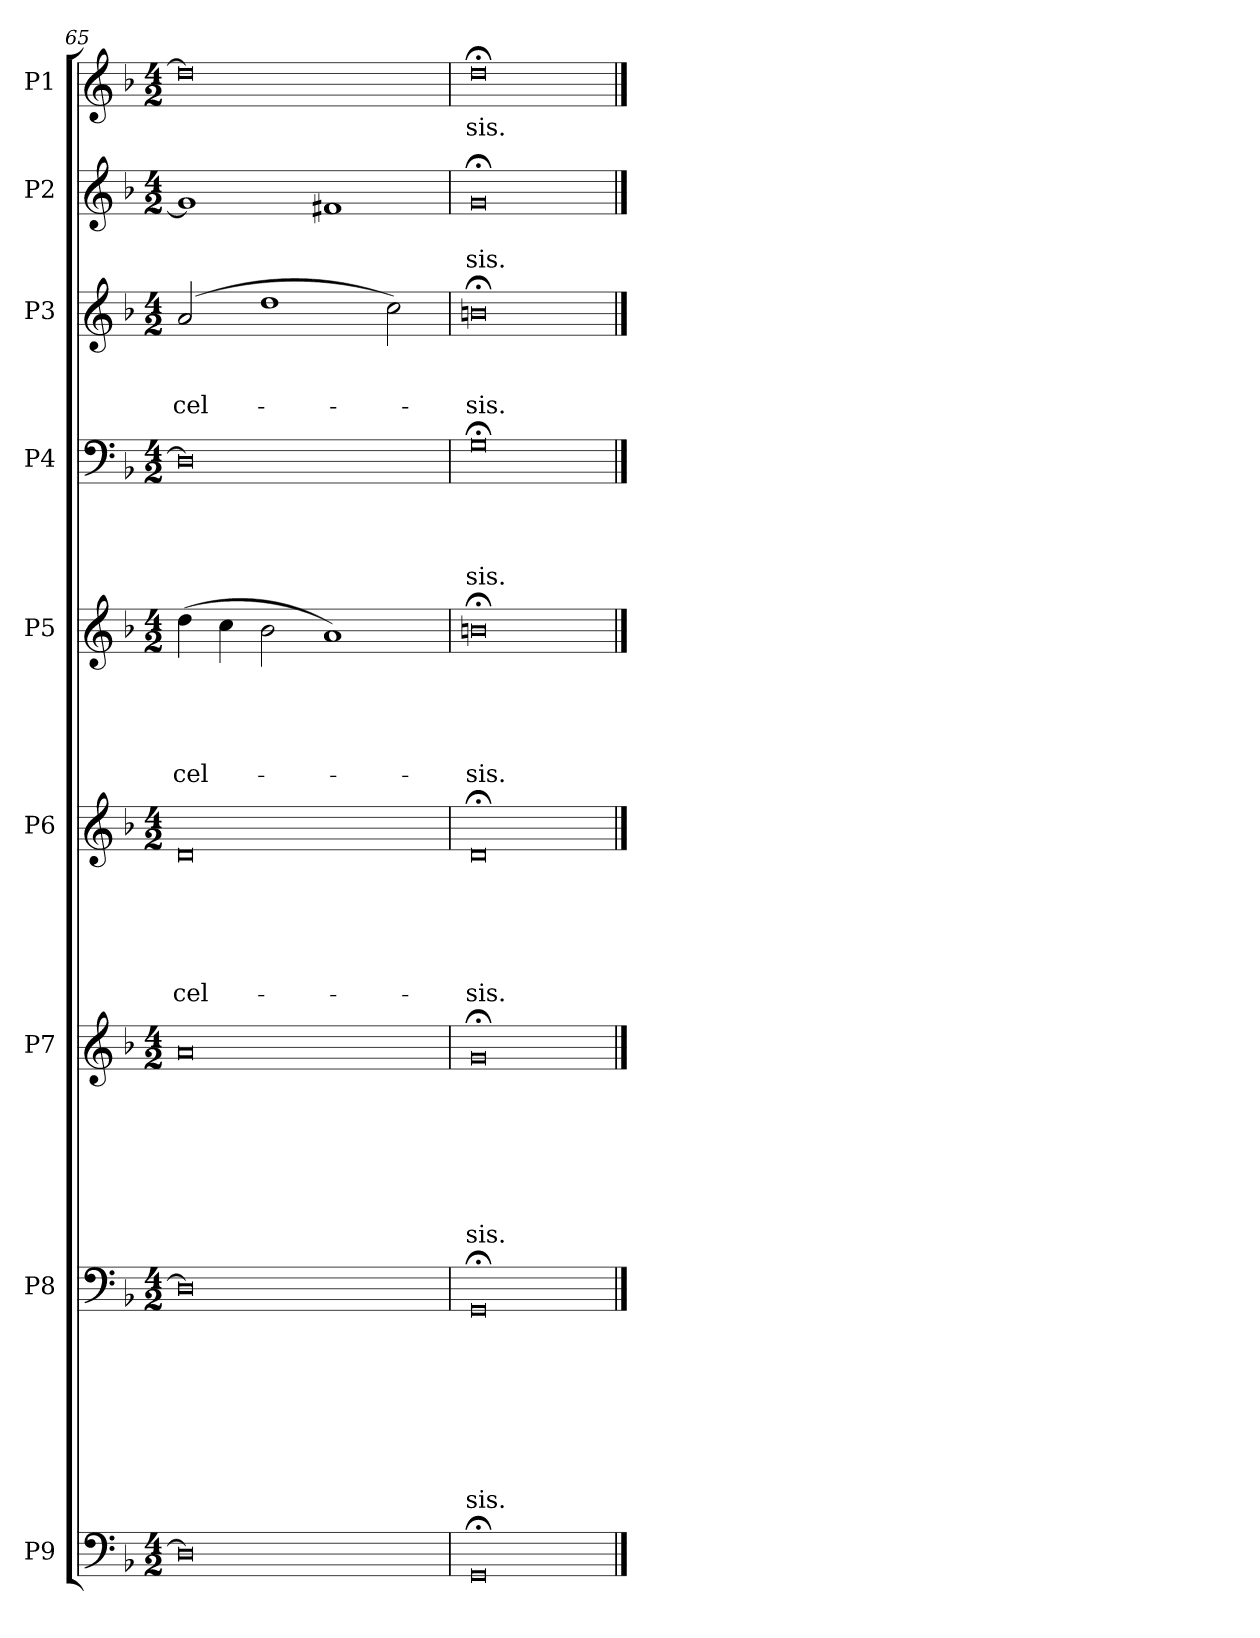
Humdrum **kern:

**kern	**kern	**text	**text	**text	**text	**text	**text	**text	**text	**kern	**text	**text	**text	**text	**text	**text	**text	**kern	**text	**text	**text	**text	**text	**text	**kern	**text	**text	**text	**text	**text	**kern	**text	**text	**text	**text	**kern	**text	**text	**text	**kern	**text	**text	**kern	**text
*part9	*part8	*part8	*part8	*part8	*part8	*part8	*part8	*part8	*part8	*part7	*part7	*part7	*part7	*part7	*part7	*part7	*part7	*part6	*part6	*part6	*part6	*part6	*part6	*part6	*part5	*part5	*part5	*part5	*part5	*part5	*part4	*part4	*part4	*part4	*part4	*part3	*part3	*part3	*part3	*part2	*part2	*part2	*part1	*part1
*staff9	*staff8	*staff8	*staff8	*staff8	*staff8	*staff8	*staff8	*staff8	*staff8	*staff7	*staff7	*staff7	*staff7	*staff7	*staff7	*staff7	*staff7	*staff6	*staff6	*staff6	*staff6	*staff6	*staff6	*staff6	*staff5	*staff5	*staff5	*staff5	*staff5	*staff5	*staff4	*staff4	*staff4	*staff4	*staff4	*staff3	*staff3	*staff3	*staff3	*staff2	*staff2	*staff2	*staff1	*staff1
*I"P9	*I"P8	*	*	*	*	*	*	*	*	*I"P7	*	*	*	*	*	*	*	*I"P6	*	*	*	*	*	*	*I"P5	*	*	*	*	*	*I"P4	*	*	*	*	*I"P3	*	*	*	*I"P2	*	*	*I"P1	*
*clefF4	*clefF4	*	*	*	*	*	*	*	*	*clefG2	*	*	*	*	*	*	*	*clefG2	*	*	*	*	*	*	*clefG2	*	*	*	*	*	*clefF4	*	*	*	*	*clefG2	*	*	*	*clefG2	*	*	*clefG2	*
*	*	*	*	*	*	*	*	*	*	*ITrd7c12	*	*	*	*	*	*	*	*	*	*	*	*	*	*	*	*	*	*	*	*	*	*	*	*	*	*ITrd7c12	*	*	*	*	*	*	*	*
*k[b-]	*k[b-]	*	*	*	*	*	*	*	*	*k[b-]	*	*	*	*	*	*	*	*k[b-]	*	*	*	*	*	*	*k[b-]	*	*	*	*	*	*k[b-]	*	*	*	*	*k[b-]	*	*	*	*k[b-]	*	*	*k[b-]	*
*F:	*F:	*	*	*	*	*	*	*	*	*F:	*	*	*	*	*	*	*	*F:	*	*	*	*	*	*	*F:	*	*	*	*	*	*F:	*	*	*	*	*F:	*	*	*	*F:	*	*	*F:	*
*M4/2	*M4/2	*	*	*	*	*	*	*	*	*M4/2	*	*	*	*	*	*	*	*M4/2	*	*	*	*	*	*	*M4/2	*	*	*	*	*	*M4/2	*	*	*	*	*M4/2	*	*	*	*M4/2	*	*	*M4/2	*
=65	=65	=65	=65	=65	=65	=65	=65	=65	=65	=65	=65	=65	=65	=65	=65	=65	=65	=65	=65	=65	=65	=65	=65	=65	=65	=65	=65	=65	=65	=65	=65	=65	=65	=65	=65	=65	=65	=65	=65	=65	=65	=65	=65	=65
!	!	!	!	!	!	!	!	!	!	!	!	!	!	!	!	!	!	!	!	!	!	!	!	!LO:LY:b	!	!	!	!	!	!LO:LY:b	!	!	!	!	!	!	!	!	!LO:LY:b	!	!	!	!	!
0D]	0D]	.	.	.	.	.	.	.	.	0A	.	.	.	.	.	.	.	0d	.	.	.	.	.	-cel-	(>4dd\	.	.	.	.	-cel-	0D]	.	.	.	.	(>2A/	.	.	-cel-	1g]	.	.	0dd]	.
.	.	.	.	.	.	.	.	.	.	.	.	.	.	.	.	.	.	.	.	.	.	.	.	.	4cc\	.	.	.	.	.	.	.	.	.	.	.	.	.	.	.	.	.	.	.
.	.	.	.	.	.	.	.	.	.	.	.	.	.	.	.	.	.	.	.	.	.	.	.	.	2b-\	.	.	.	.	.	.	.	.	.	.	1d	.	.	.	.	.	.	.	.
.	.	.	.	.	.	.	.	.	.	.	.	.	.	.	.	.	.	.	.	.	.	.	.	.	1a)	.	.	.	.	.	.	.	.	.	.	.	.	.	.	1f#X	.	.	.	.
.	.	.	.	.	.	.	.	.	.	.	.	.	.	.	.	.	.	.	.	.	.	.	.	.	.	.	.	.	.	.	.	.	.	.	.	2c\)	.	.	.	.	.	.	.	.
=66	=66	=66	=66	=66	=66	=66	=66	=66	=66	=66	=66	=66	=66	=66	=66	=66	=66	=66	=66	=66	=66	=66	=66	=66	=66	=66	=66	=66	=66	=66	=66	=66	=66	=66	=66	=66	=66	=66	=66	=66	=66	=66	=66	=66
!	!	!	!	!	!	!	!	!	!LO:LY:b	!	!	!	!	!	!	!	!LO:LY:b	!	!	!	!	!	!	!LO:LY:b	!	!	!	!	!	!LO:LY:b	!	!	!	!	!LO:LY:b	!	!	!	!LO:LY:b	!	!	!LO:LY:b	!	!LO:LY:b
0GG;	0GG;	.	.	.	.	.	.	.	-sis.	0G;	.	.	.	.	.	.	-sis.	0d;	.	.	.	.	.	-sis.	0bn;<	.	.	.	.	-sis.	0G;<	.	.	.	-sis.	0Bn;<	.	.	-sis.	0g;	.	-sis.	0dd;<	-sis.
==	==	==	==	==	==	==	==	==	==	==	==	==	==	==	==	==	==	==	==	==	==	==	==	==	==	==	==	==	==	==	==	==	==	==	==	==	==	==	==	==	==	==	==	==
*-	*-	*-	*-	*-	*-	*-	*-	*-	*-	*-	*-	*-	*-	*-	*-	*-	*-	*-	*-	*-	*-	*-	*-	*-	*-	*-	*-	*-	*-	*-	*-	*-	*-	*-	*-	*-	*-	*-	*-	*-	*-	*-	*-	*-
